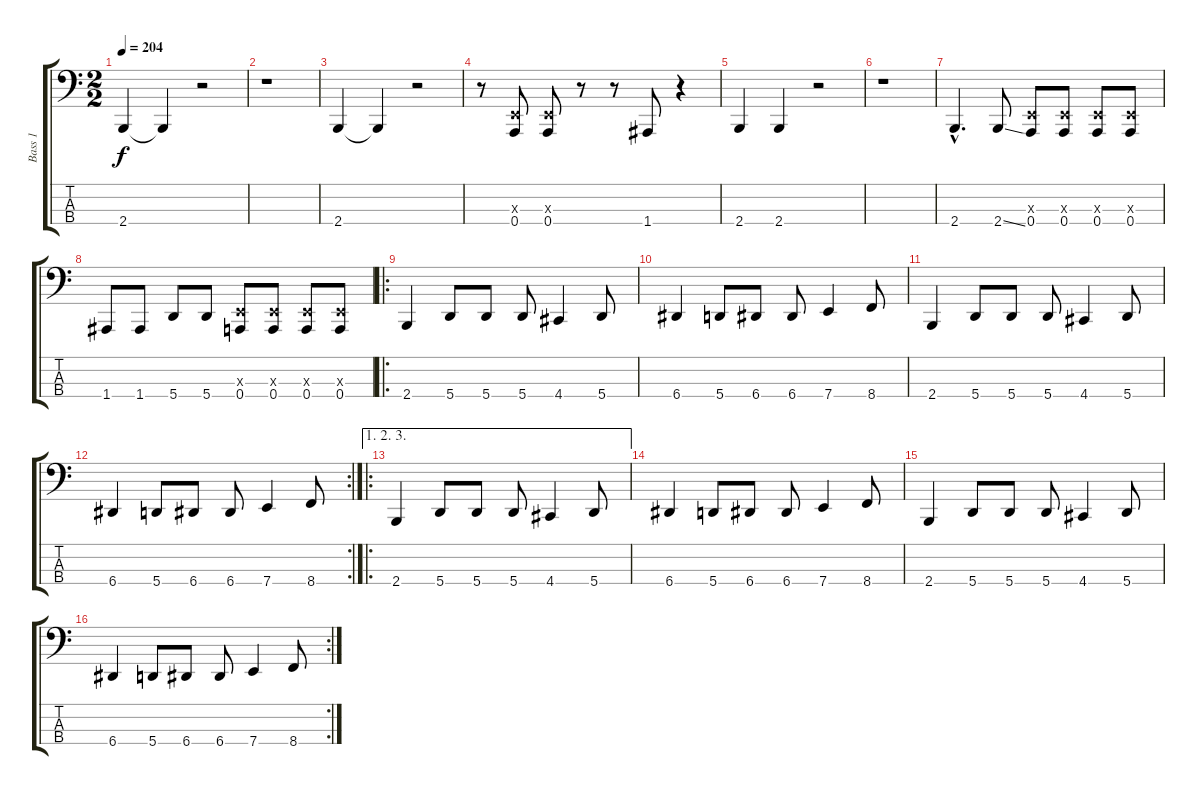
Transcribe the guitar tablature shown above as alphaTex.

\track ("Bass 1" "Bass 1") {instrument electricbasspick}
\staff {score tabs}
\tuning (D2 A1 E1 A0) {hide}
\ts (2 2)
\tempo 204
\clef f4
\ks c
2.4.4{dy f} 2.4{t}.4 r.2 |
r.1 |
2.4.4 2.4{t}.4 r.2 |
r.8 (0.3{x} 0.4).8 (0.3{x} 0.4).8 r.8 r.8 1.4.8 r.4 |
2.4.4 2.4.4 r.2 |
r.1 |
2.4{hac}.4{d} 2.4{ss}.8 (0.3{x} 0.4).8 (0.3{x} 0.4).8 (0.3{x} 0.4).8 (0.3{x} 0.4).8 |
1.4.8 1.4.8 5.4.8 5.4.8 (0.3{x} 0.4).8 (0.3{x} 0.4).8 (0.3{x} 0.4).8 (0.3{x} 0.4).8 |
\ro
2.4.4 5.4.8 5.4.8 5.4.8 4.4.4 5.4.8 |
6.4.4 5.4.8 6.4.8 6.4.8 7.4.4 8.4.8 |
2.4.4 5.4.8 5.4.8 5.4.8 4.4.4 5.4.8 |
\rc 2
6.4.4 5.4.8 6.4.8 6.4.8 7.4.4 8.4.8 |
\ae (1 2 3)
\ro
2.4.4 5.4.8 5.4.8 5.4.8 4.4.4 5.4.8 |
6.4.4 5.4.8 6.4.8 6.4.8 7.4.4 8.4.8 |
2.4.4 5.4.8 5.4.8 5.4.8 4.4.4 5.4.8 |
\rc 2
6.4.4 5.4.8 6.4.8 6.4.8 7.4.4 8.4.8
